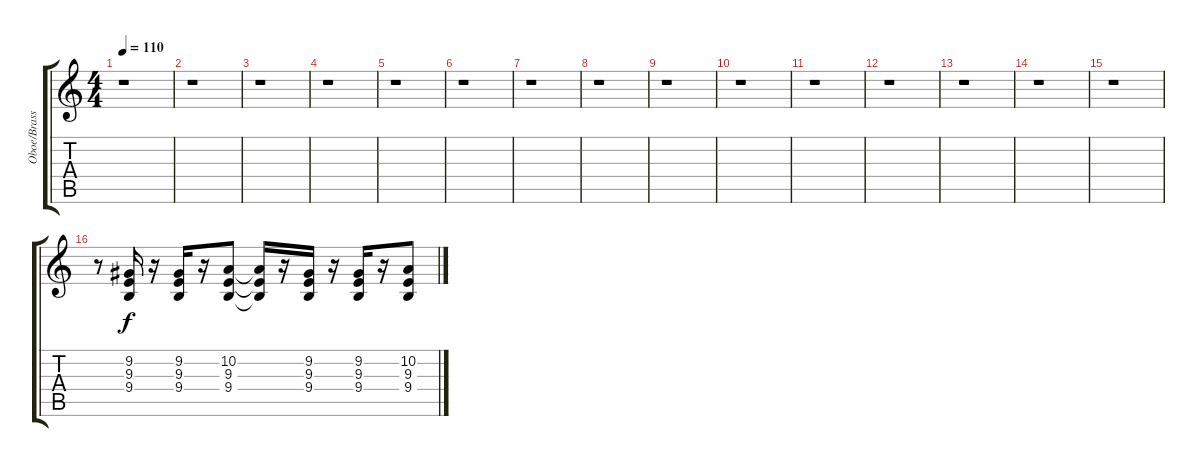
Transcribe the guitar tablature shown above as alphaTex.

\track ("Oboe/Brass/Flute" "Oboe/Brass") {instrument oboe}
\staff {score tabs}
\tuning (E4 B3 G3 D3 A2 E2) {hide}
\ts (4 4)
\tempo 110
\clef g2
\ks c
r.1{dy f} |
r.1 |
r.1 |
r.1 |
r.1 |
r.1 |
r.1 |
r.1 |
r.1 |
r.1 |
r.1 |
r.1 |
r.1 |
r.1 |
r.1 |
r.8 (9.2 9.3 9.4).16 r.16 (9.2 9.3 9.4).16 r.16 (10.2 9.3 9.4).8 (10.2{t} 9.3{t} 9.4{t}).16 r.16 (9.2 9.3 9.4).16 r.16 (9.2 9.3 9.4).16 r.16 (10.2 9.3 9.4).8
